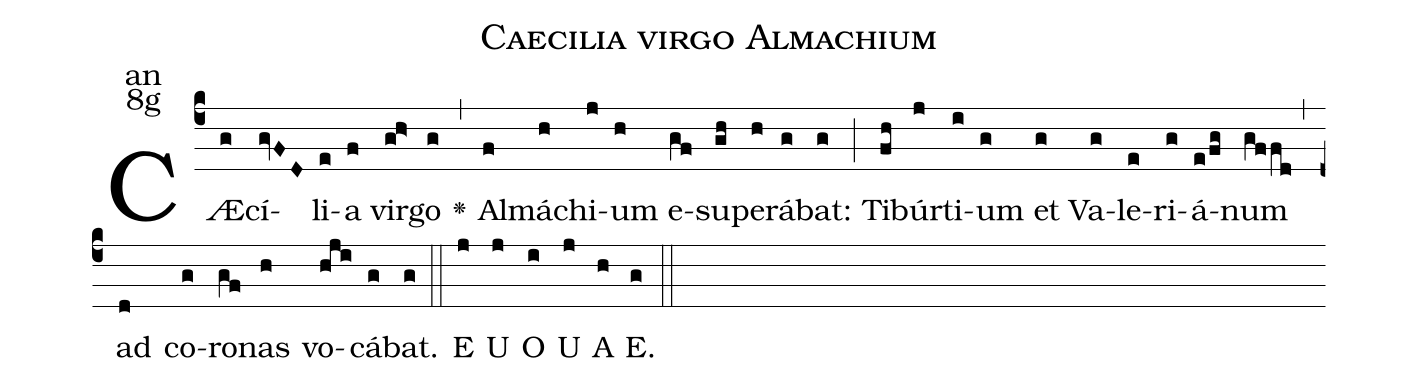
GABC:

name:Caecilia virgo Almachium;
office-part:an;
mode:8g;
%%
(c4) CÆ(g)cí(gvFD)li(e)a(f) vir(gh>)go(g) <v>\greheightstar</v>(,) Al(f)má(h)chi(j)um(h) e(gf)su(gh)pe(h)rá(g)bat:(g) (;) Ti(fh)búr(j)ti(i)um(g) et(g) Va(g)le(e)ri(g)á(e/fg)num(gffd) (,) ad(d) co(g)ro(gf)nas(h) vo(hji)cá(g)bat.(g) (::) E(j) U(j) O(i) U(j) A(h) E.(g) (::)
